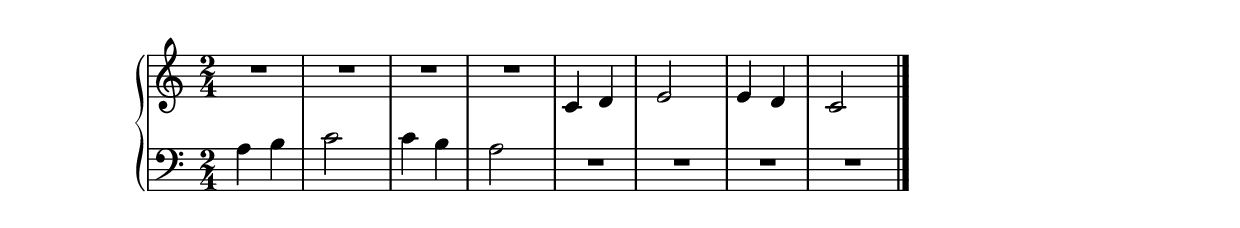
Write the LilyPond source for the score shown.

\version "2.20.0"
\header {
\include "lilypond-book-preamble.ly"
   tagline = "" % removed
 }
\score {
 {
  % first lesson ex.6
% Thompson easiest piano course, part I, p. 18
% updated 3 May 2021

  \new PianoStaff 
  <<
    \new Staff = "upper" 
\relative c' {
  \clef treble
  \numericTimeSignature
  \time 2/4
  R2 | R2 | R2 | R2 | c4 d | e2  | e4 d | c2  \bar "|."}
    \new Staff = "lower" 
\relative c {
  \clef bass
  \numericTimeSignature
  \time 2/4
  a'4 b | c2 | c4 b | a2 | R2 | R2 | R2 | R2 \bar "|." }
  >>

}
\layout {
  \context {
      \Score 
      proportionalNotationDuration =  #(ly:make-moment 1/5)
 }
 }
\midi {\tempo 4 = 60}
}
